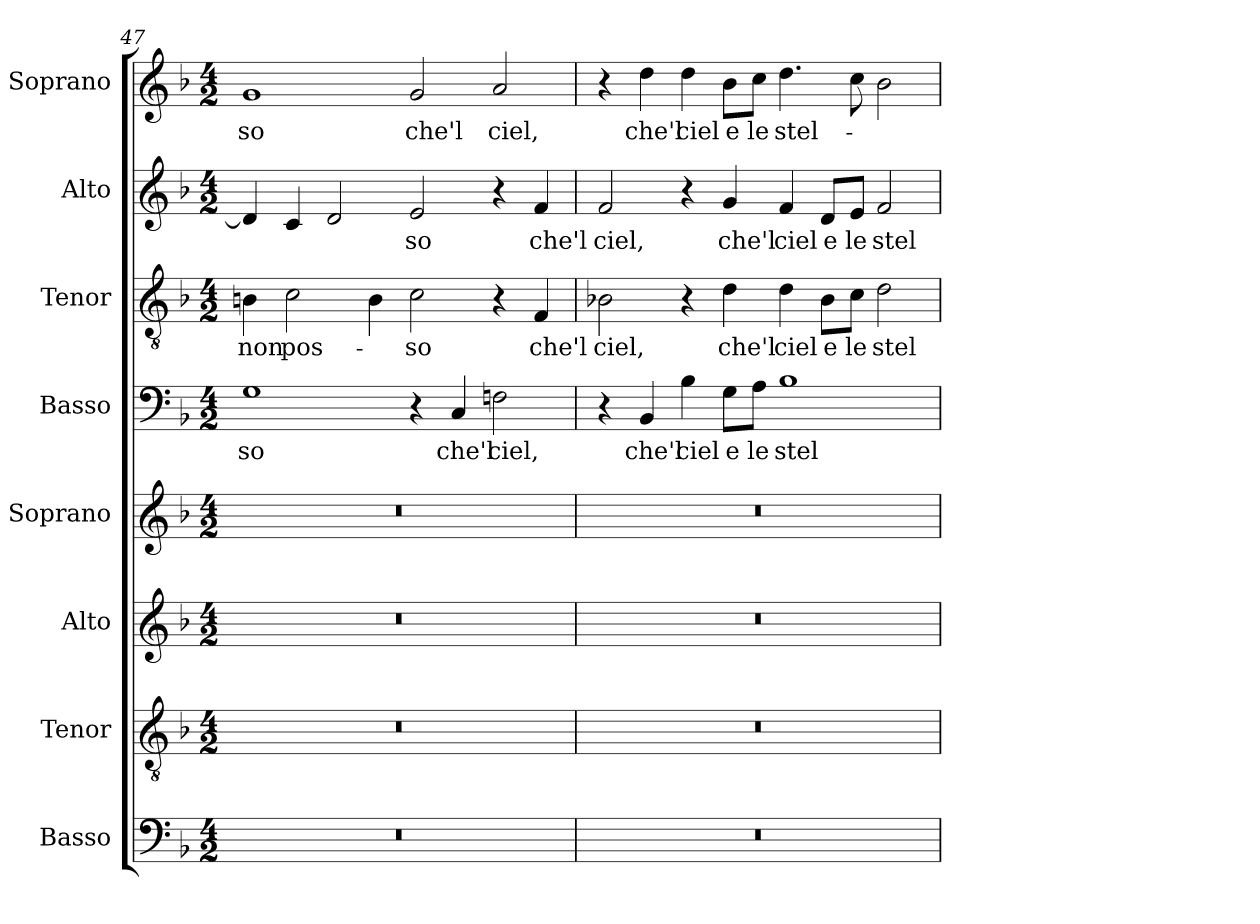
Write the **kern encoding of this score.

**kern	**kern	**kern	**kern	**kern	**text	**kern	**text	**kern	**text	**kern	**text
*part8	*part7	*part6	*part5	*part4	*part4	*part3	*part3	*part2	*part2	*part1	*part1
*staff8	*staff7	*staff6	*staff5	*staff4	*staff4	*staff3	*staff3	*staff2	*staff2	*staff1	*staff1
*I"Basso	*I"Tenor	*I"Alto	*I"Soprano	*I"Basso	*	*I"Tenor	*	*I"Alto	*	*I"Soprano	*
*	*I'T.	*I'A.	*I'Sop.	*	*	*I'T.	*	*I'A.	*	*I'Sop.	*
*clefF4	*clefGv2	*clefG2	*clefG2	*clefF4	*	*clefGv2	*	*clefG2	*	*clefG2	*
*	*ITrd7c12	*	*	*	*	*ITrd7c12	*	*	*	*	*
*k[b-]	*k[b-]	*k[b-]	*k[b-]	*k[b-]	*	*k[b-]	*	*k[b-]	*	*k[b-]	*
*F:	*F:	*F:	*F:	*F:	*	*F:	*	*F:	*	*F:	*
*M4/2	*M4/2	*M4/2	*M4/2	*M4/2	*	*M4/2	*	*M4/2	*	*M4/2	*
=47	=47	=47	=47	=47	=47	=47	=47	=47	=47	=47	=47
!LO:N:vis=1	!LO:N:vis=1	!LO:N:vis=1	!LO:N:vis=1	!	!	!	!	!	!	!	!
!	!	!	!	!	!LO:LY:b:color=#000000	!	!	!	!	!	!
!	!	!	!	!	!	!	!LO:LY:b:color=#000000	!	!	!	!
!	!	!	!	!	!	!	!	!	!	!	!LO:LY:b:color=#000000
0r	0r	0r	0r	1Gi	-so	4BBni\	non	4di/]	.	1gi	-so
!	!	!	!	!	!	!	!LO:LY:b:color=#000000	!	!	!	!
.	.	.	.	.	.	2Ci\	pos-	4ci/	.	.	.
.	.	.	.	.	.	.	.	2di/	.	.	.
.	.	.	.	.	.	4BBi\	.	.	.	.	.
!	!	!	!	!	!	!	!LO:LY:b:color=#000000	!	!	!	!
!	!	!	!	!	!	!	!	!	!LO:LY:b:color=#000000	!	!
!	!	!	!	!	!	!	!	!	!	!	!LO:LY:b:color=#000000
.	.	.	.	4r	.	2Ci\	-so	2ei/	-so	2gi/	che'l
!	!	!	!	!	!LO:LY:b:color=#000000	!	!	!	!	!	!
.	.	.	.	4Ci/	che'l	.	.	.	.	.	.
!	!	!	!	!	!LO:LY:b:color=#000000	!	!	!	!	!	!
!	!	!	!	!	!	!	!	!	!	!	!LO:LY:b:color=#000000
.	.	.	.	2Fni\	ciel,	4r	.	4r	.	2ai/	ciel,
!	!	!	!	!	!	!	!LO:LY:b:color=#000000	!	!	!	!
!	!	!	!	!	!	!	!	!	!LO:LY:b:color=#000000	!	!
.	.	.	.	.	.	4FFi/	che'l	4fi/	che'l	.	.
=48	=48	=48	=48	=48	=48	=48	=48	=48	=48	=48	=48
!LO:N:vis=1	!LO:N:vis=1	!LO:N:vis=1	!LO:N:vis=1	!	!	!	!	!	!	!	!
!	!	!	!	!	!	!	!LO:LY:b:color=#000000	!	!	!	!
!	!	!	!	!	!	!	!	!	!LO:LY:b:color=#000000	!	!
0r	0r	0r	0r	4r	.	2BB-Xi\	ciel,	2fi/	ciel,	4r	.
!	!	!	!	!	!LO:LY:b:color=#000000	!	!	!	!	!	!
!	!	!	!	!	!	!	!	!	!	!	!LO:LY:b:color=#000000
.	.	.	.	4BB-i/	che'l	.	.	.	.	4ddi\	che'l
!	!	!	!	!	!LO:LY:b:color=#000000	!	!	!	!	!	!
!	!	!	!	!	!	!	!	!	!	!	!LO:LY:b:color=#000000
.	.	.	.	4B-i\	ciel	4r	.	4r	.	4ddi\	ciel
!	!	!	!	!	!LO:LY:b:color=#000000	!	!	!	!	!	!
!	!	!	!	!	!	!	!LO:LY:b:color=#000000	!	!	!	!
!	!	!	!	!	!	!	!	!	!LO:LY:b:color=#000000	!	!
!	!	!	!	!	!	!	!	!	!	!	!LO:LY:b:color=#000000
.	.	.	.	8Gi\L	e	4Di\	che'l	4gi/	che'l	8b-i\L	e
!	!	!	!	!	!LO:LY:b:color=#000000	!	!	!	!	!	!
!	!	!	!	!	!	!	!	!	!	!	!LO:LY:b:color=#000000
.	.	.	.	8Ai\J	le	.	.	.	.	8cci\J	le
!	!	!	!	!	!LO:LY:b:color=#000000	!	!	!	!	!	!
!	!	!	!	!	!	!	!LO:LY:b:color=#000000	!	!	!	!
!	!	!	!	!	!	!	!	!	!LO:LY:b:color=#000000	!	!
!	!	!	!	!	!	!	!	!	!	!	!LO:LY:b:color=#000000
.	.	.	.	1B-i	stel-	4Di\	ciel	4fi/	ciel	4.ddi\	stel-
!	!	!	!	!	!	!	!LO:LY:b:color=#000000	!	!	!	!
!	!	!	!	!	!	!	!	!	!LO:LY:b:color=#000000	!	!
.	.	.	.	.	.	8BB-i\L	e	8di/L	e	.	.
!	!	!	!	!	!	!	!LO:LY:b:color=#000000	!	!	!	!
!	!	!	!	!	!	!	!	!	!LO:LY:b:color=#000000	!	!
.	.	.	.	.	.	8Ci\J	le	8ei/J	le	8cci\	.
!	!	!	!	!	!	!	!LO:LY:b:color=#000000	!	!	!	!
!	!	!	!	!	!	!	!	!	!LO:LY:b:color=#000000	!	!
.	.	.	.	.	.	2Di\	stel-	2fi/	stel-	2b-i\	.
=	=	=	=	=	=	=	=	=	=	=	=
*-	*-	*-	*-	*-	*-	*-	*-	*-	*-	*-	*-
